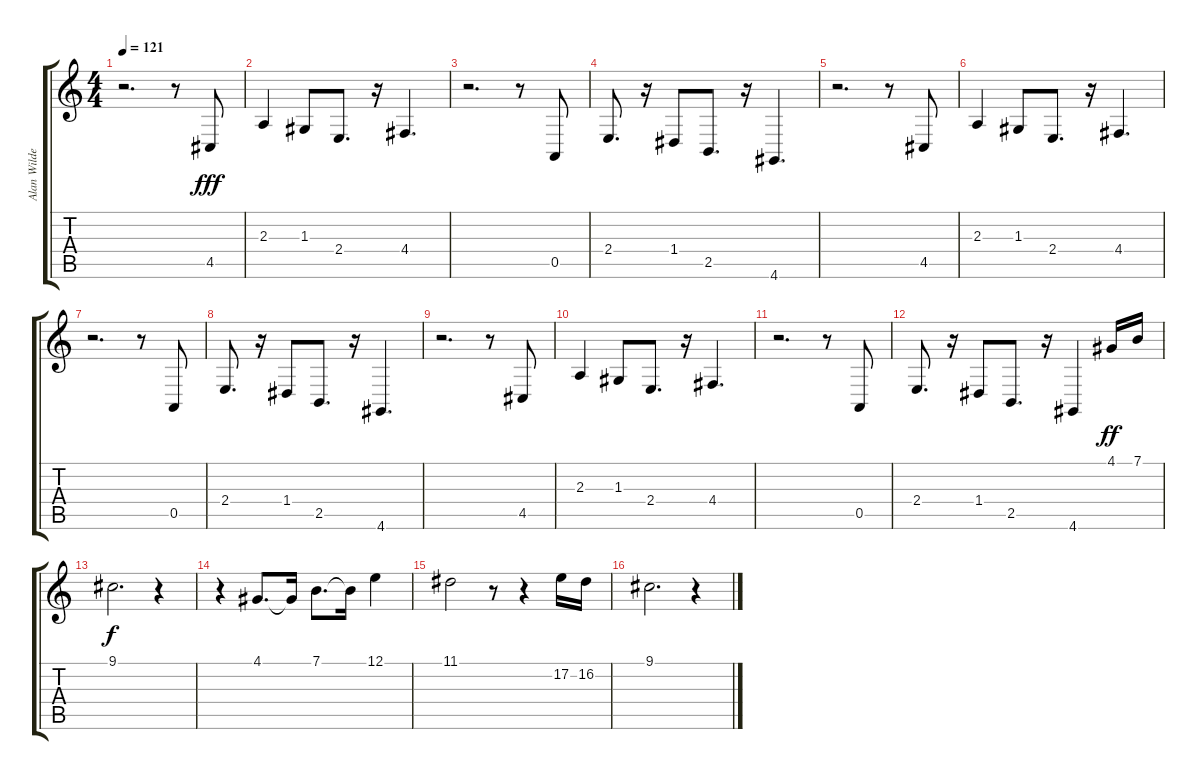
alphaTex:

\track ("Alan Wilder - Synth I" "Alan Wilde") {instrument fx4atmosphere}
\staff {score tabs}
\tuning (E4 B3 G3 D3 A2 E2) {hide}
\ts (4 4)
\tempo 121
\clef g2
\ks c
r.2{d dy ff} r.8 4.5.8{dy fff} |
2.3.4 1.3.8 2.4.8{d} r.16 4.4.4{d} |
r.2{d} r.8 0.5.8 |
2.4.8{d} r.16 1.4.8 2.5.8{d} r.16 4.6.4{d} |
r.2{d} r.8 4.5.8 |
2.3.4 1.3.8 2.4.8{d} r.16 4.4.4{d} |
r.2{d} r.8 0.5.8 |
2.4.8{d} r.16 1.4.8 2.5.8{d} r.16 4.6.4{d} |
r.2{d} r.8 4.5.8 |
2.3.4 1.3.8 2.4.8{d} r.16 4.4.4{d} |
r.2{d} r.8 0.5.8 |
2.4.8{d} r.16 1.4.8 2.5.8{d} r.16 4.6.4 4.1.16{dy ff instrument fx4atmosphere} 7.1.16 |
9.1.2{d dy f} r.4 |
r.4 4.1.8{d} 4.1{t}.16 7.1.8{d} 7.1{t}.16 12.1.4 |
11.1.2 r.8 r.4 17.2.16 16.2.16 |
9.1.2{d} r.4
